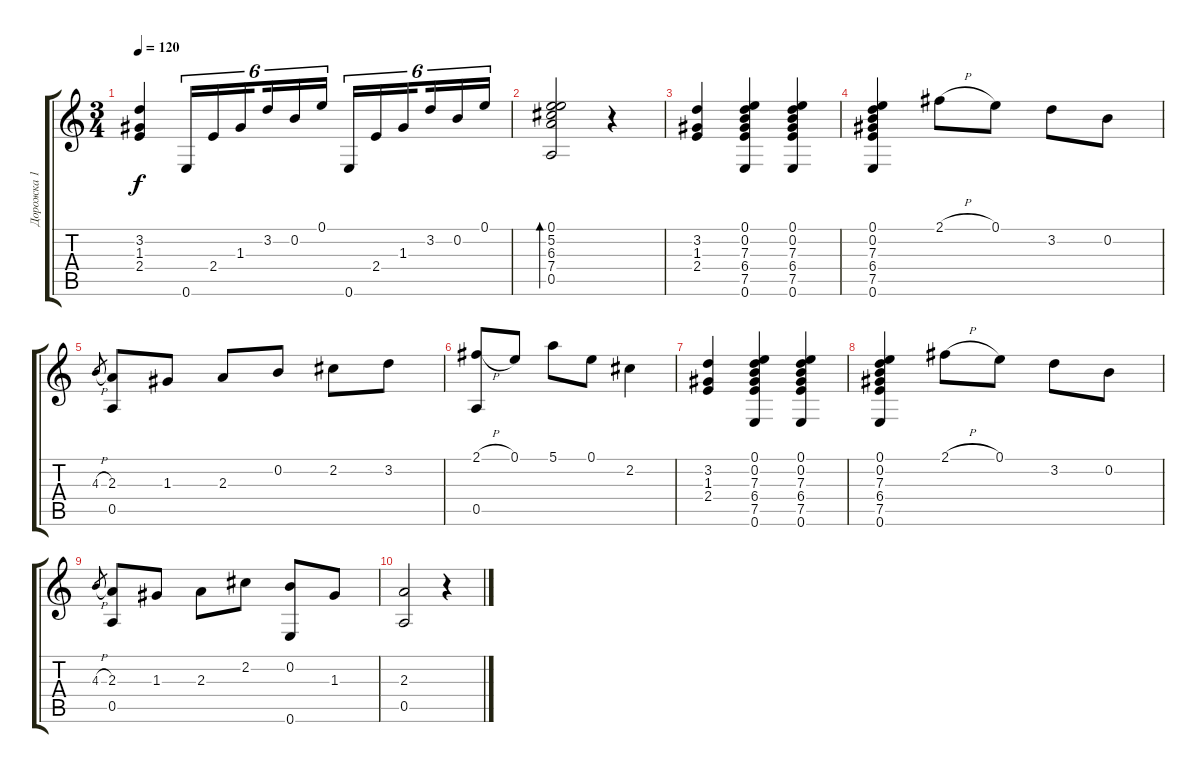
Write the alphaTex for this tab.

\track ("Дорожка 1" "Дорожка 1") {instrument acousticguitarnylon}
\staff {score tabs}
\tuning (E4 B3 G3 D3 A2 E2) {hide}
\ts (3 4)
\tempo 120
\clef g2
\ks c
(3.2 1.3 2.4).4{dy f} 0.6.16{tu (6 4)} 2.4.16{tu (6 4)} 1.3.16{tu (6 4) beam splitsecondary} 3.2.16{tu (6 4)} 0.2.16{tu (6 4)} 0.1.16{tu (6 4)} 0.6.16{tu (6 4)} 2.4.16{tu (6 4)} 1.3.16{tu (6 4) beam splitsecondary} 3.2.16{tu (6 4)} 0.2.16{tu (6 4)} 0.1.16{tu (6 4)} |
(0.1 5.2 6.3 7.4 0.5).2{bd 60} r.4 |
(3.2 1.3 2.4).4 (0.1 0.2 7.3 6.4 7.5 0.6).4 (0.1 0.2 7.3 6.4 7.5 0.6).4 |
(0.1 0.2 7.3 6.4 7.5 0.6).4 2.1{h}.8 0.1.8 3.2.8 0.2.8 |
4.3{h}.8{gr} (2.3 0.5).8 1.3.8 2.3.8 0.2.8 2.2.8 3.2.8 |
(2.1{h} 0.5).8 0.1.8 5.1.8 0.1.8 2.2.4 |
(3.2 1.3 2.4).4 (0.1 0.2 7.3 6.4 7.5 0.6).4 (0.1 0.2 7.3 6.4 7.5 0.6).4 |
(0.1 0.2 7.3 6.4 7.5 0.6).4 2.1{h}.8 0.1.8 3.2.8 0.2.8 |
4.3{h}.8{gr} (2.3 0.5).8 1.3.8 2.3.8 2.2.8 (0.2 0.6).8 1.3.8 |
(2.3 0.5).2 r.4
